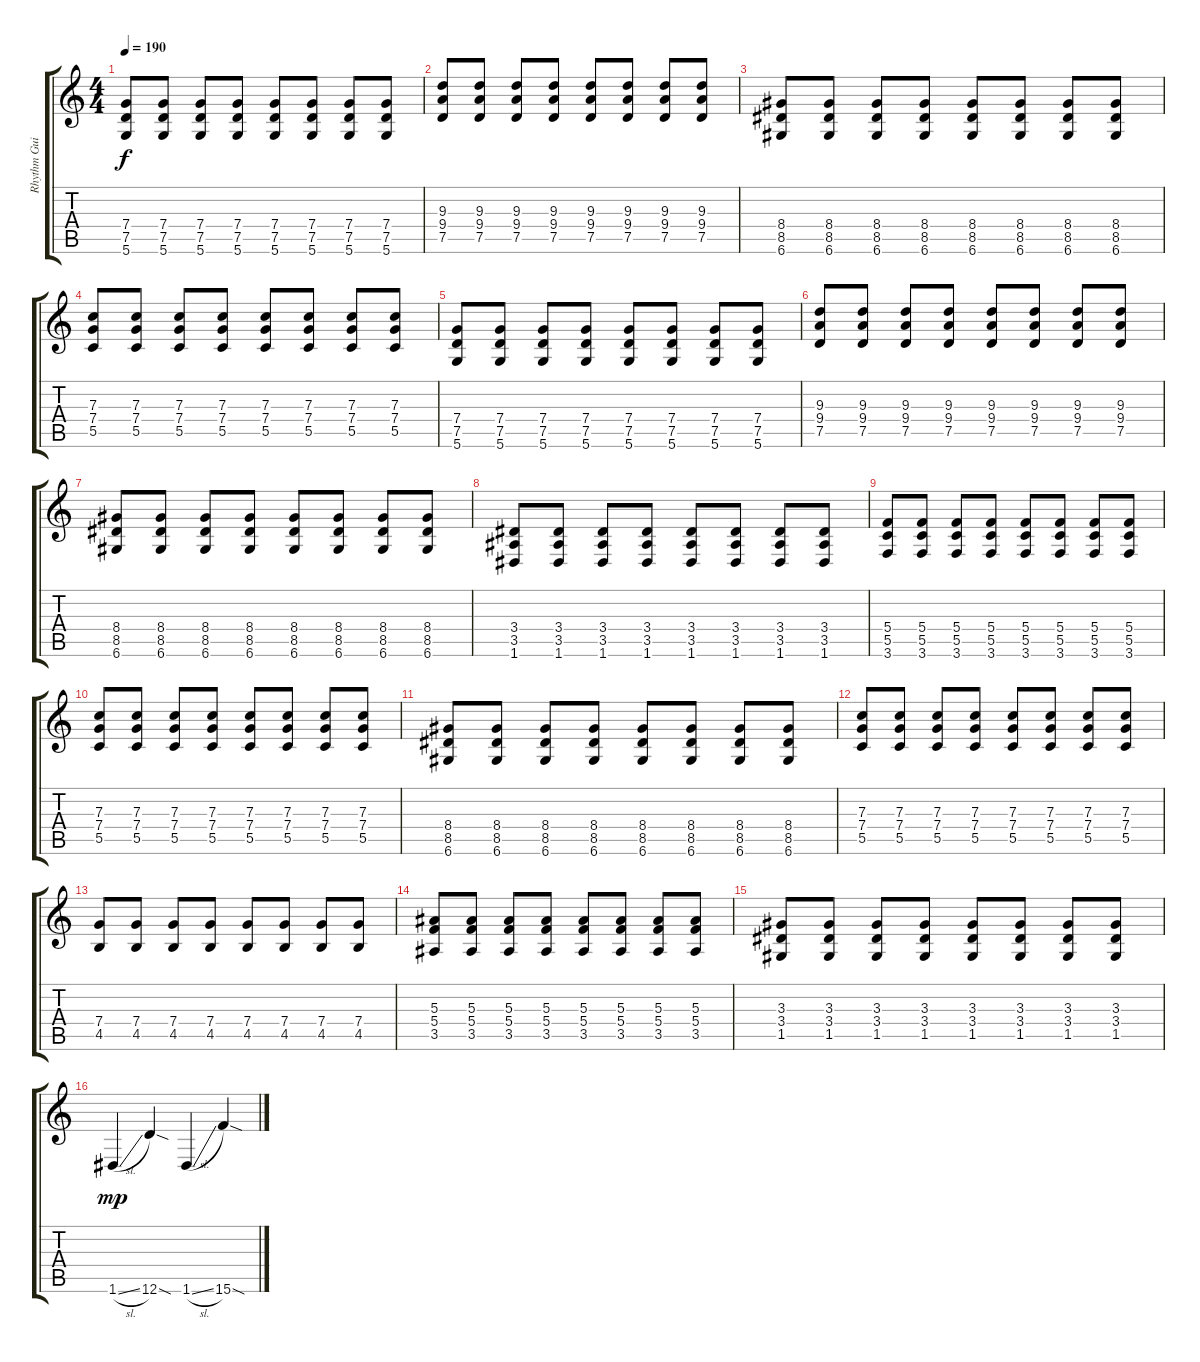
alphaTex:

\track ("Rhythm Guitar  " "Rhythm Gui") {instrument overdrivenguitar}
\staff {score tabs}
\tuning (D4 A3 F3 C3 G2 D2) {hide}
\ts (4 4)
\tempo 190
\clef g2
\ks c
(7.4 7.5 5.6).8{dy f} (7.4 7.5 5.6).8 (7.4 7.5 5.6).8 (7.4 7.5 5.6).8 (7.4 7.5 5.6).8 (7.4 7.5 5.6).8 (7.4 7.5 5.6).8 (7.4 7.5 5.6).8 |
(9.3 9.4 7.5).8 (9.3 9.4 7.5).8 (9.3 9.4 7.5).8 (9.3 9.4 7.5).8 (9.3 9.4 7.5).8 (9.3 9.4 7.5).8 (9.3 9.4 7.5).8 (9.3 9.4 7.5).8 |
(8.4 8.5 6.6).8 (8.4 8.5 6.6).8 (8.4 8.5 6.6).8 (8.4 8.5 6.6).8 (8.4 8.5 6.6).8 (8.4 8.5 6.6).8 (8.4 8.5 6.6).8 (8.4 8.5 6.6).8 |
(7.3 7.4 5.5).8 (7.3 7.4 5.5).8 (7.3 7.4 5.5).8 (7.3 7.4 5.5).8 (7.3 7.4 5.5).8 (7.3 7.4 5.5).8 (7.3 7.4 5.5).8 (7.3 7.4 5.5).8 |
(7.4 7.5 5.6).8 (7.4 7.5 5.6).8 (7.4 7.5 5.6).8 (7.4 7.5 5.6).8 (7.4 7.5 5.6).8 (7.4 7.5 5.6).8 (7.4 7.5 5.6).8 (7.4 7.5 5.6).8 |
(9.3 9.4 7.5).8 (9.3 9.4 7.5).8 (9.3 9.4 7.5).8 (9.3 9.4 7.5).8 (9.3 9.4 7.5).8 (9.3 9.4 7.5).8 (9.3 9.4 7.5).8 (9.3 9.4 7.5).8 |
(8.4 8.5 6.6).8 (8.4 8.5 6.6).8 (8.4 8.5 6.6).8 (8.4 8.5 6.6).8 (8.4 8.5 6.6).8 (8.4 8.5 6.6).8 (8.4 8.5 6.6).8 (8.4 8.5 6.6).8 |
(3.4 3.5 1.6).8 (3.4 3.5 1.6).8 (3.4 3.5 1.6).8 (3.4 3.5 1.6).8 (3.4 3.5 1.6).8 (3.4 3.5 1.6).8 (3.4 3.5 1.6).8 (3.4 3.5 1.6).8 |
(5.4 5.5 3.6).8 (5.4 5.5 3.6).8 (5.4 5.5 3.6).8 (5.4 5.5 3.6).8 (5.4 5.5 3.6).8 (5.4 5.5 3.6).8 (5.4 5.5 3.6).8 (5.4 5.5 3.6).8 |
(7.3 7.4 5.5).8 (7.3 7.4 5.5).8 (7.3 7.4 5.5).8 (7.3 7.4 5.5).8 (7.3 7.4 5.5).8 (7.3 7.4 5.5).8 (7.3 7.4 5.5).8 (7.3 7.4 5.5).8 |
(8.4 8.5 6.6).8 (8.4 8.5 6.6).8 (8.4 8.5 6.6).8 (8.4 8.5 6.6).8 (8.4 8.5 6.6).8 (8.4 8.5 6.6).8 (8.4 8.5 6.6).8 (8.4 8.5 6.6).8 |
(7.3 7.4 5.5).8 (7.3 7.4 5.5).8 (7.3 7.4 5.5).8 (7.3 7.4 5.5).8 (7.3 7.4 5.5).8 (7.3 7.4 5.5).8 (7.3 7.4 5.5).8 (7.3 7.4 5.5).8 |
(7.4 4.5).8 (7.4 4.5).8 (7.4 4.5).8 (7.4 4.5).8 (7.4 4.5).8 (7.4 4.5).8 (7.4 4.5).8 (7.4 4.5).8 |
(5.3 5.4 3.5).8 (5.3 5.4 3.5).8 (5.3 5.4 3.5).8 (5.3 5.4 3.5).8 (5.3 5.4 3.5).8 (5.3 5.4 3.5).8 (5.3 5.4 3.5).8 (5.3 5.4 3.5).8 |
(3.3 3.4 1.5).8 (3.3 3.4 1.5).8 (3.3 3.4 1.5).8 (3.3 3.4 1.5).8 (3.3 3.4 1.5).8 (3.3 3.4 1.5).8 (3.3 3.4 1.5).8 (3.3 3.4 1.5).8 |
1.6{sl}.4{dy mp} 12.6{sod}.4 1.6{sl}.4 15.6{sod}.4
